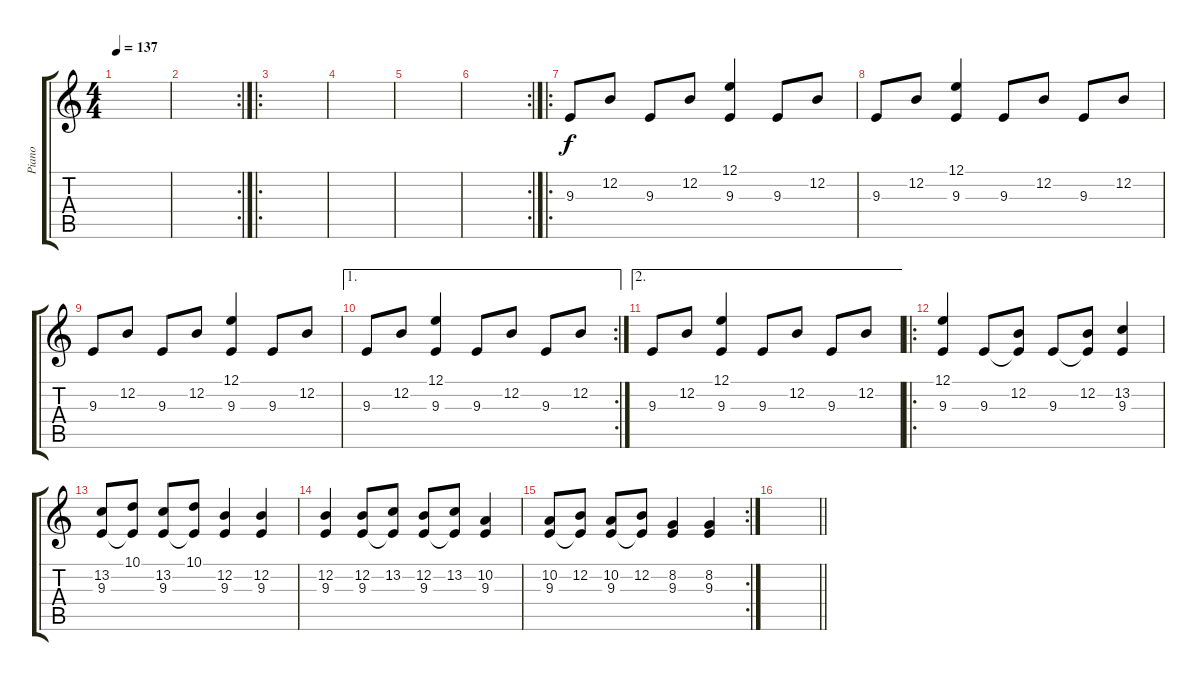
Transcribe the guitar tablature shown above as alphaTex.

\track ("Piano" "Piano") {instrument electricgrandpiano}
\staff {score tabs}
\tuning (E4 B3 G3 D3 A2 E2) {hide}
\ts (4 4)
\tempo 137
\clef g2
\ks c
|
\rc 2
|
\ro
|
|
|
\rc 2
|
\ro
9.3.8{dy f} 12.2.8 9.3.8 12.2.8 (12.1 9.3).4 9.3.8 12.2.8 |
9.3.8 12.2.8 (12.1 9.3).4 9.3.8 12.2.8 9.3.8 12.2.8 |
9.3.8 12.2.8 9.3.8 12.2.8 (12.1 9.3).4 9.3.8 12.2.8 |
\ae 1
\rc 2
9.3.8 12.2.8 (12.1 9.3).4 9.3.8 12.2.8 9.3.8 12.2.8 |
\ae 2
9.3.8 12.2.8 (12.1 9.3).4 9.3.8 12.2.8 9.3.8 12.2.8 |
\ro
(12.1 9.3).4 9.3.8 (12.2 9.3{t}).8 9.3.8 (12.2 9.3{t}).8 (13.2 9.3).4 |
(13.2 9.3).8 (10.1 9.3{t}).8 (13.2 9.3).8 (10.1 9.3{t}).8 (12.2 9.3).4 (12.2 9.3).4 |
(12.2 9.3).4 (12.2 9.3).8 (13.2 9.3{t}).8 (12.2 9.3).8 (13.2 9.3{t}).8 (10.2 9.3).4 |
\rc 2
(10.2 9.3).8 (12.2 9.3{t}).8 (10.2 9.3).8 (12.2 9.3{t}).8 (8.2 9.3).4 (8.2 9.3).4 |
\barLineRight lightlight
